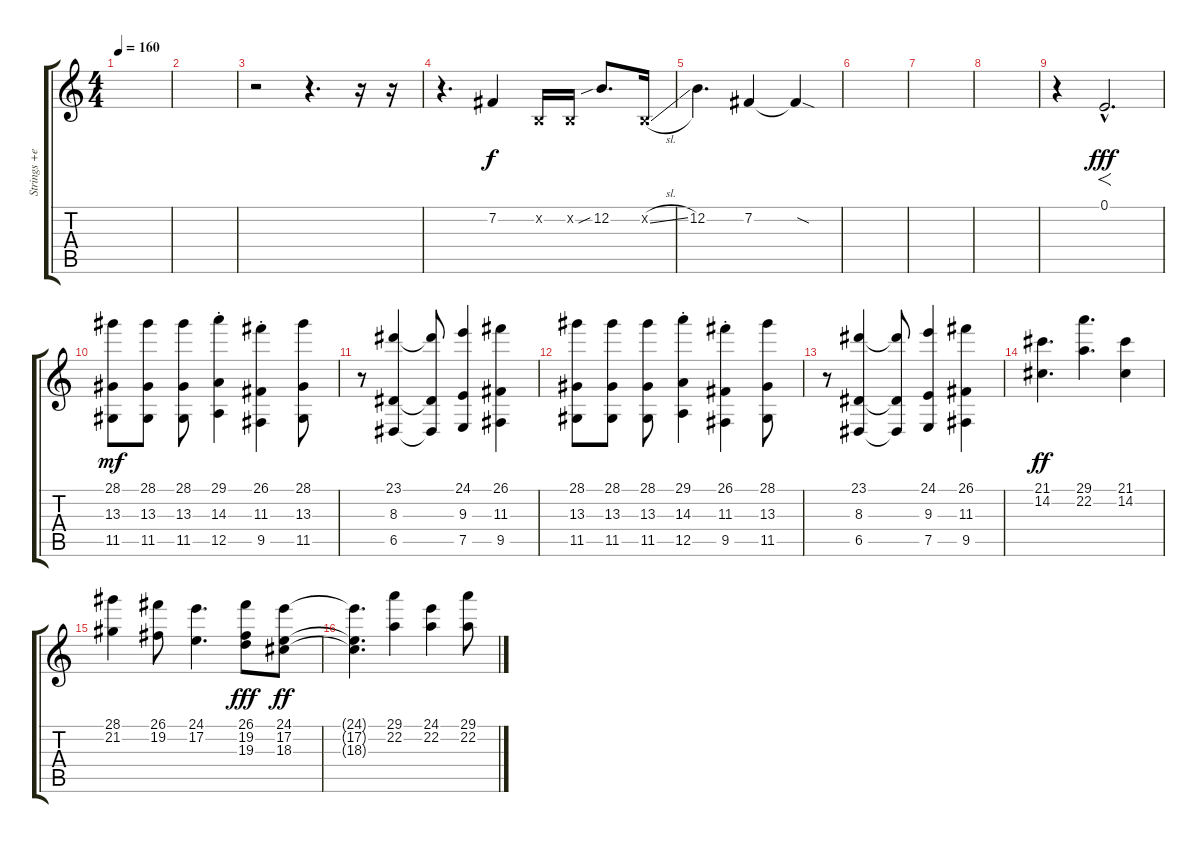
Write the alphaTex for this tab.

\track ("Strings +extra" "Strings +e") {instrument stringensemble1}
\staff {score tabs}
\tuning (E4 B3 G3 D3 A2 E2) {hide}
\ts (4 4)
\tempo 160
\clef g2
\ks c
|
|
r.2 r.4{d} r.16 r.16 |
r.4{d} 7.2.4{balance 11 instrument overdrivenguitar} 0.2{x}.16 0.2{x}.16 12.2{sib}.8{d} 0.2{sl x}.16 |
12.2.4{d} 7.2.4 7.2{sod t}.4 |
|
|
|
r.4 0.1{hac}.2{f d dy fff instrument reversecymbal} |
(28.1 13.3 11.5).8{dy mf instrument stringensemble1} (28.1 13.3 11.5).8 (28.1 13.3 11.5).8 (29.1{st} 14.3{st} 12.5{st}).4 (26.1{st} 11.3{st} 9.5{st}).4 (28.1 13.3 11.5).8 |
r.8 (23.1 8.3 6.5).4 (23.1{t} 8.3{t} 6.5{t}).8 (24.1 9.3 7.5).4 (26.1 11.3 9.5).4 |
(28.1 13.3 11.5).8{instrument stringensemble1} (28.1 13.3 11.5).8 (28.1 13.3 11.5).8 (29.1{st} 14.3{st} 12.5{st}).4 (26.1{st} 11.3{st} 9.5{st}).4 (28.1 13.3 11.5).8 |
r.8 (23.1 8.3 6.5).4 (23.1{t} 8.3{t} 6.5{t}).8 (24.1 9.3 7.5).4 (26.1 11.3 9.5).4 |
(21.1 14.2).4{d dy ff} (29.1 22.2).4{d} (21.1 14.2).4 |
(28.1 21.2).4 (26.1 19.2).8 (24.1 17.2).4{d} (26.1 19.2 19.3).8{dy fff} (24.1 17.2 18.3).8{dy ff} |
(24.1{t} 17.2{t} 18.3{t}).4{d} (29.1 22.2).4 (24.1 22.2).4 (29.1 22.2).8
